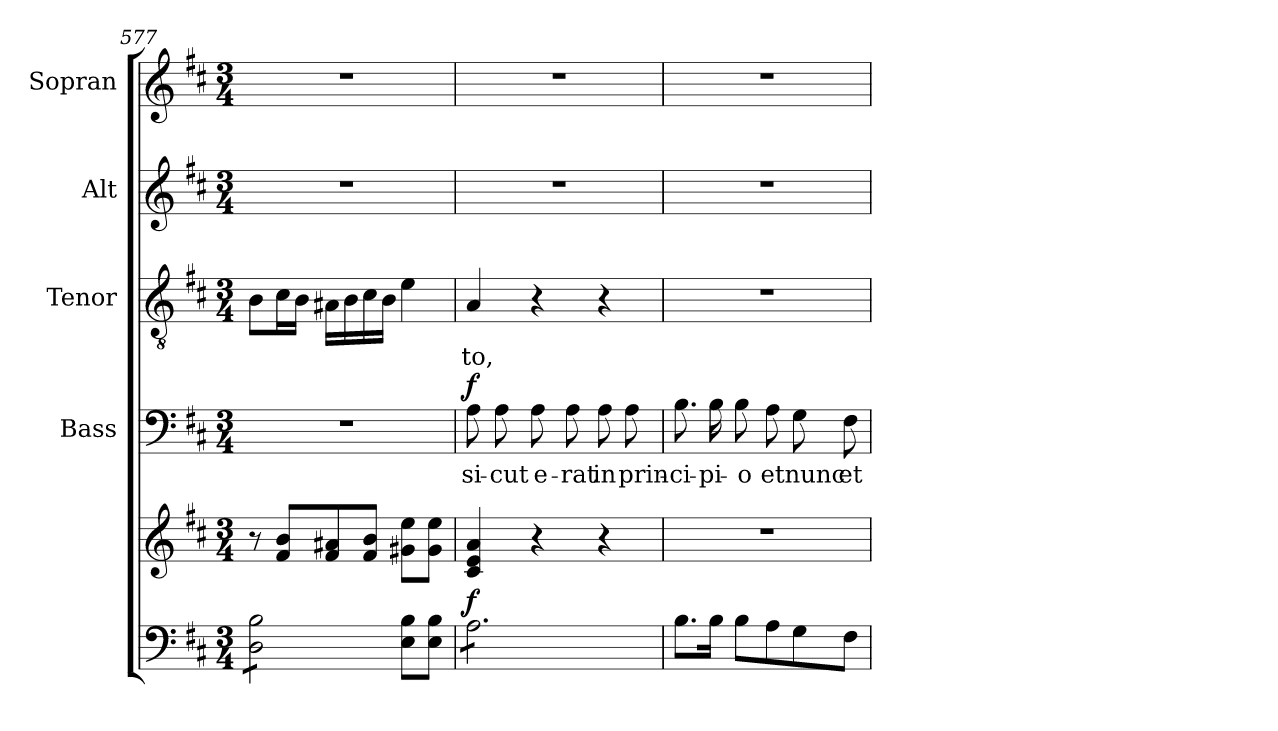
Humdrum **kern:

**kern	**kern	**dynam	**kern	**text	**dynam	**kern	**text	**kern	**kern
*part5	*part5	*part5	*part4	*part4	*part4	*part3	*part3	*part2	*part1
*staff6	*staff5	*staff5/6	*staff4	*staff4	*staff4	*staff3	*staff3	*staff2	*staff1
*	*	*	*I"Bass	*	*	*I"Tenor	*	*I"Alt	*I"Sopran
*	*	*	*I'B.	*	*	*I'T.	*	*I'A.	*I'S.
*clefF4	*clefG2	*	*clefF4	*	*	*clefGv2	*	*clefG2	*clefG2
*k[f#c#]	*k[f#c#]	*	*k[f#c#]	*	*	*k[f#c#]	*	*k[f#c#]	*k[f#c#]
*D:	*D:	*	*D:	*	*	*D:	*	*D:	*D:
*M3/4	*M3/4	*	*M3/4	*	*	*M3/4	*	*M3/4	*M3/4
=577	=577	=577	=577	=577	=577	=577	=577	=577	=577
*tremolo	*	*	*	*	*	*	*	*	*
8D\ 8B\L	8r	.	2.r	.	.	8B\L	.	2.r	2.r
8D\ 8B\	8f#/ 8b/L	.	.	.	.	16c#\L	.	.	.
.	.	.	.	.	.	16B\JJ	.	.	.
8D\ 8B\	8f#/ 8a#X/	.	.	.	.	16A#X\LL	.	.	.
.	.	.	.	.	.	16B\	.	.	.
8D\ 8B\J	8f#/ 8b/J	.	.	.	.	16c#\	.	.	.
*Xtremolo	*	*	*	*	*	*	*	*	*
.	.	.	.	.	.	16B\JJ	.	.	.
8E\ 8B\L	8g#X\ 8ee\L	.	.	.	.	4e\	.	.	.
8E\ 8B\J	8g#\ 8ee\J	.	.	.	.	.	.	.	.
!!LO:LB:g=z
=578	=578	=578	=578	=578	=578	=578	=578	=578	=578
!	!	!LO:DY:a=2	!	!LO:LY:b	!LO:DY:a	!	!LO:LY:b	!	!
*tremolo	*	*	*	*	*	*	*	*	*
8A\L	4c#/ 4e/ 4a/	f	8A\	si-	f	4A/	-to,	2.r	2.r
!	!	!	!	!LO:LY:b	!	!	!	!	!
8A\	.	.	8A\	-cut	.	.	.	.	.
!	!	!	!	!LO:LY:b	!	!	!	!	!
8A\	4r	.	8A\	e-	.	4r	.	.	.
!	!	!	!	!LO:LY:b	!	!	!	!	!
8A\	.	.	8A\	-rat	.	.	.	.	.
!	!	!	!	!LO:LY:b	!	!	!	!	!
8A\	4r	.	8A\	in	.	4r	.	.	.
!	!	!	!	!LO:LY:b	!	!	!	!	!
8A\J	.	.	8A\	prin-	.	.	.	.	.
*Xtremolo	*	*	*	*	*	*	*	*	*
=579	=579	=579	=579	=579	=579	=579	=579	=579	=579
!	!	!	!	!LO:LY:b	!	!	!	!	!
8.B\L	2.r	.	8.B\	-ci-	.	2.r	.	2.r	2.r
!	!	!	!	!LO:LY:b	!	!	!	!	!
16B\Jk	.	.	16B\	-pi-	.	.	.	.	.
!	!	!	!	!LO:LY:b	!	!	!	!	!
8B\L	.	.	8B\	-o	.	.	.	.	.
!	!	!	!	!LO:LY:b	!	!	!	!	!
8A\	.	.	8A\	et	.	.	.	.	.
!	!	!	!	!LO:LY:b	!	!	!	!	!
8G\	.	.	8G\	nunc	.	.	.	.	.
!	!	!	!	!LO:LY:b	!	!	!	!	!
8F#\J	.	.	8F#\	et	.	.	.	.	.
=	=	=	=	=	=	=	=	=	=
*-	*-	*-	*-	*-	*-	*-	*-	*-	*-
